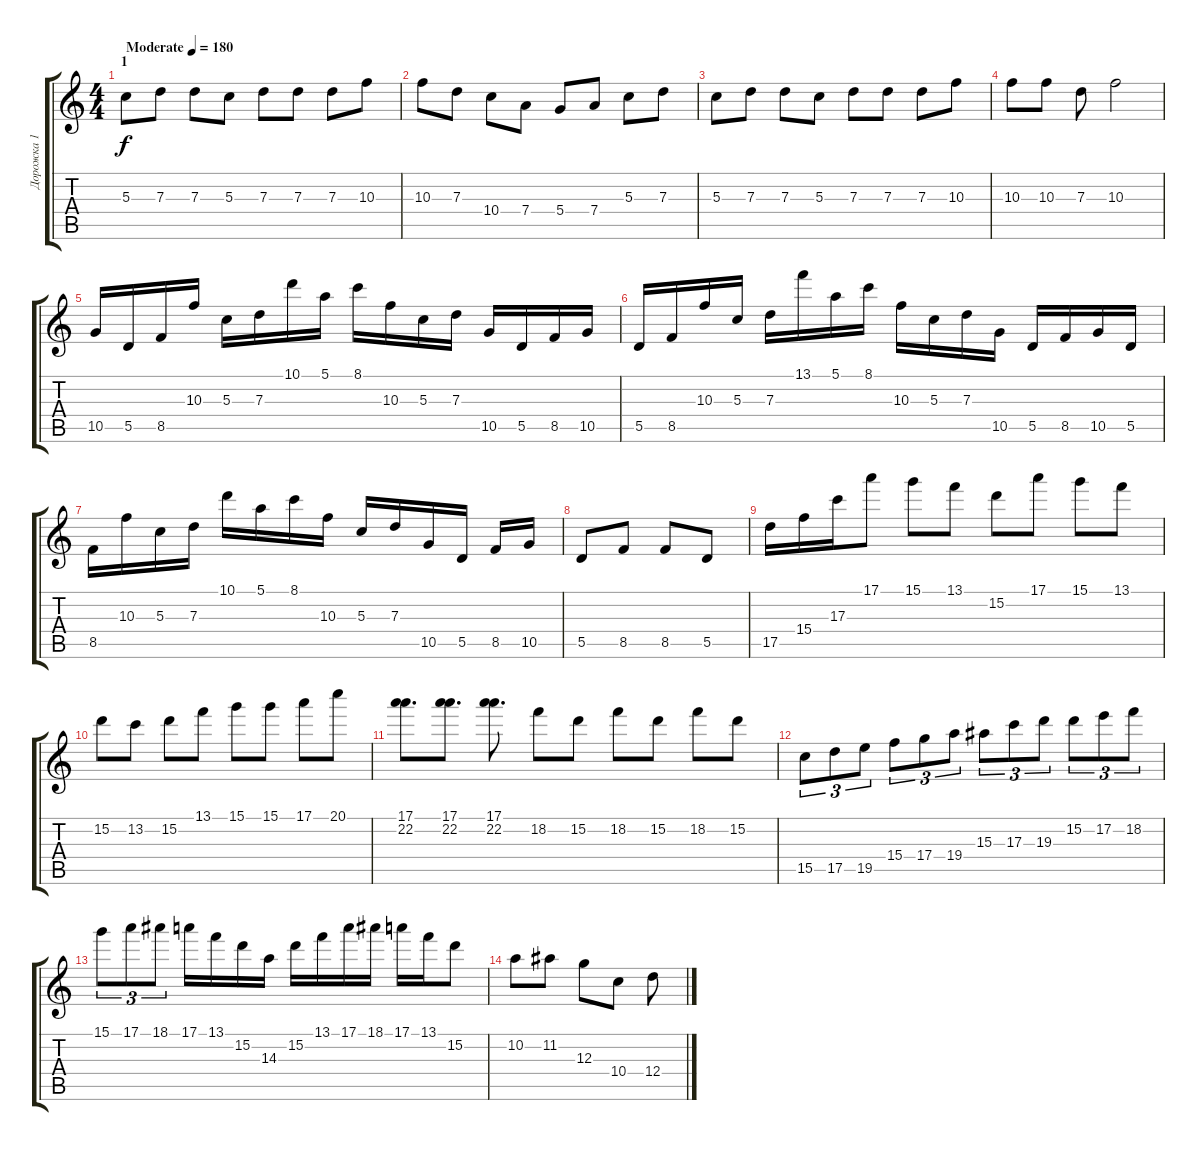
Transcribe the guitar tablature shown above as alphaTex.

\track ("Дорожка 1" "Дорожка 1") {instrument distortionguitar}
\staff {score tabs}
\tuning (E4 B3 G3 D3 A2 E2) {hide}
\ts (4 4)
\section ("" "1")
\tempo (180 "Moderate")
\clef g2
\ks c
5.3.8{dy f instrument distortionguitar} 7.3.8 7.3.8 5.3.8 7.3.8 7.3.8 7.3.8 10.3.8 |
10.3.8 7.3.8 10.4.8 7.4.8 5.4.8 7.4.8 5.3.8 7.3.8 |
5.3.8 7.3.8 7.3.8 5.3.8 7.3.8 7.3.8 7.3.8 10.3.8 |
10.3.8 10.3.8 7.3.8 10.3.2 |
10.5.16 5.5.16 8.5.16 10.3.16 5.3.16 7.3.16 10.1.16 5.1.16 8.1.16 10.3.16 5.3.16 7.3.16 10.5.16 5.5.16 8.5.16 10.5.16 |
5.5.16 8.5.16 10.3.16 5.3.16 7.3.16 13.1.16 5.1.16 8.1.16 10.3.16 5.3.16 7.3.16 10.5.16 5.5.16 8.5.16 10.5.16 5.5.16 |
8.5.16 10.3.16 5.3.16 7.3.16 10.1.16 5.1.16 8.1.16 10.3.16 5.3.16 7.3.16 10.5.16 5.5.16 8.5.16 10.5.16 |
5.5.8 8.5.8 8.5.8 5.5.8 |
17.5.16 15.4.16 17.3.16 17.1.8 15.1.8 13.1.8 15.2.8 17.1.8 15.1.8 13.1.8 |
15.2.8 13.2.8 15.2.8 13.1.8 15.1.8 15.1.8 17.1.8 20.1.8 |
(17.1 22.2).8{d} (17.1 22.2).8{d} (17.1 22.2).8{d} 18.2.8 15.2.8 18.2.8 15.2.8 18.2.8 15.2.8 |
15.5.8{tu (3 2)} 17.5.8{tu (3 2)} 19.5.8{tu (3 2)} 15.4.8{tu (3 2)} 17.4.8{tu (3 2)} 19.4.8{tu (3 2)} 15.3.8{tu (3 2)} 17.3.8{tu (3 2)} 19.3.8{tu (3 2)} 15.2.8{tu (3 2)} 17.2.8{tu (3 2)} 18.2.8{tu (3 2)} |
15.1.8{tu (3 2)} 17.1.8{tu (3 2)} 18.1.8{tu (3 2)} 17.1.16 13.1.16 15.2.16 14.3.16 15.2.16 13.1.16 17.1.16 18.1.16 17.1.16 13.1.16 15.2.8 |
10.2.8 11.2.8 12.3.8 10.4.8 12.4.8
